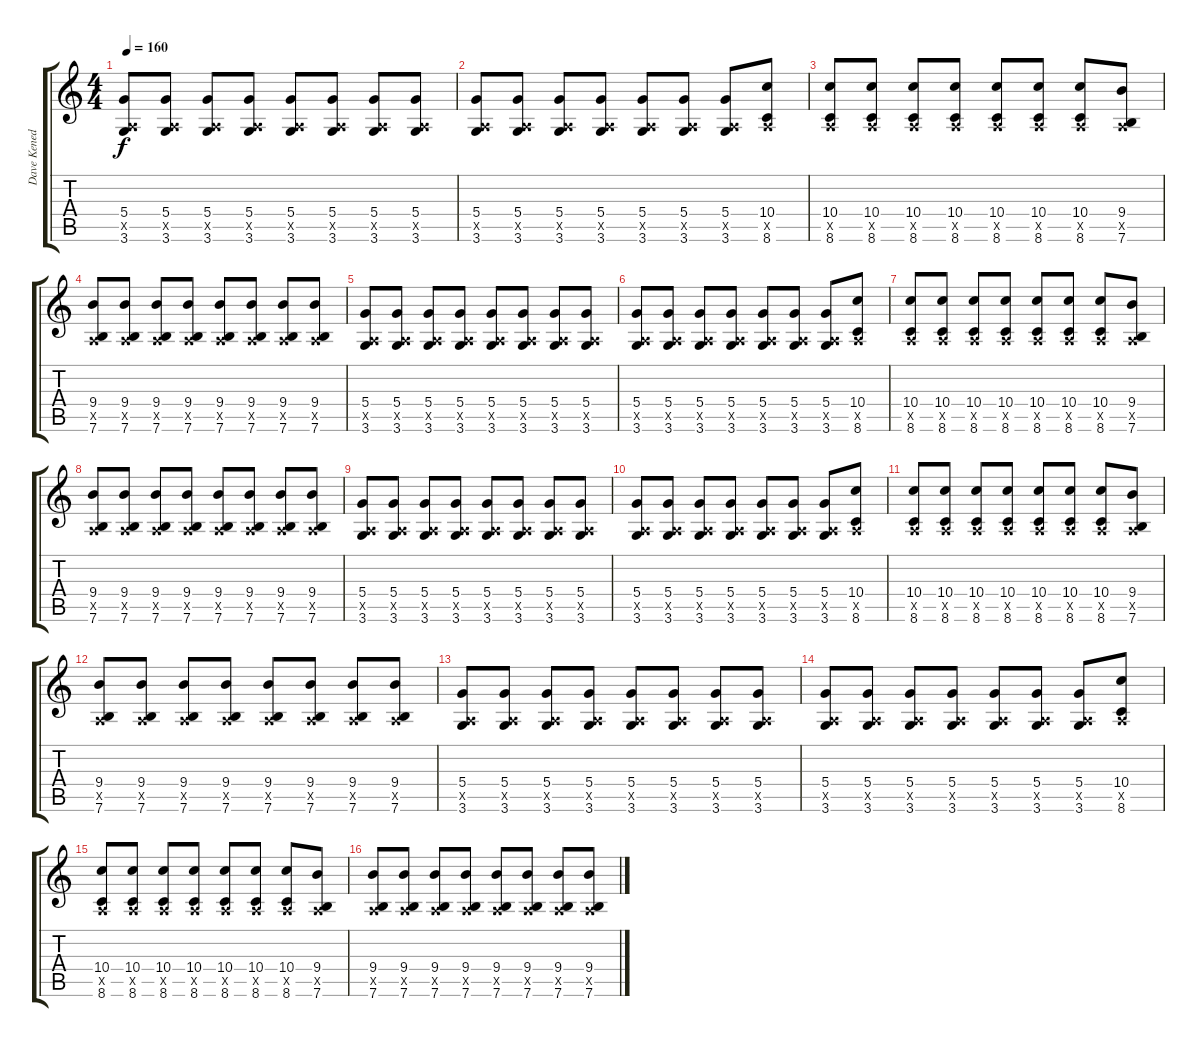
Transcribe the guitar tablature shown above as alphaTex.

\track ("Dave Kenedy" "Dave Kened") {instrument acousticguitarnylon}
\staff {score tabs}
\tuning (E4 B3 G3 D3 A2 E2) {hide}
\ts (4 4)
\tempo 160
\clef g2
\ks c
(5.4 0.5{x} 3.6).8{dy f} (5.4 0.5{x} 3.6).8 (5.4 0.5{x} 3.6).8 (5.4 0.5{x} 3.6).8 (5.4 0.5{x} 3.6).8 (5.4 0.5{x} 3.6).8 (5.4 0.5{x} 3.6).8 (5.4 0.5{x} 3.6).8 |
(5.4 0.5{x} 3.6).8 (5.4 0.5{x} 3.6).8 (5.4 0.5{x} 3.6).8 (5.4 0.5{x} 3.6).8 (5.4 0.5{x} 3.6).8 (5.4 0.5{x} 3.6).8 (5.4 0.5{x} 3.6).8 (10.4 0.5{x} 8.6).8 |
(10.4 0.5{x} 8.6).8 (10.4 0.5{x} 8.6).8 (10.4 0.5{x} 8.6).8 (10.4 0.5{x} 8.6).8 (10.4 0.5{x} 8.6).8 (10.4 0.5{x} 8.6).8 (10.4 0.5{x} 8.6).8 (9.4 0.5{x} 7.6).8 |
(9.4 0.5{x} 7.6).8 (9.4 0.5{x} 7.6).8 (9.4 0.5{x} 7.6).8 (9.4 0.5{x} 7.6).8 (9.4 0.5{x} 7.6).8 (9.4 0.5{x} 7.6).8 (9.4 0.5{x} 7.6).8 (9.4 0.5{x} 7.6).8 |
(5.4 0.5{x} 3.6).8 (5.4 0.5{x} 3.6).8 (5.4 0.5{x} 3.6).8 (5.4 0.5{x} 3.6).8 (5.4 0.5{x} 3.6).8 (5.4 0.5{x} 3.6).8 (5.4 0.5{x} 3.6).8 (5.4 0.5{x} 3.6).8 |
(5.4 0.5{x} 3.6).8 (5.4 0.5{x} 3.6).8 (5.4 0.5{x} 3.6).8 (5.4 0.5{x} 3.6).8 (5.4 0.5{x} 3.6).8 (5.4 0.5{x} 3.6).8 (5.4 0.5{x} 3.6).8 (10.4 0.5{x} 8.6).8 |
(10.4 0.5{x} 8.6).8 (10.4 0.5{x} 8.6).8 (10.4 0.5{x} 8.6).8 (10.4 0.5{x} 8.6).8 (10.4 0.5{x} 8.6).8 (10.4 0.5{x} 8.6).8 (10.4 0.5{x} 8.6).8 (9.4 0.5{x} 7.6).8 |
(9.4 0.5{x} 7.6).8 (9.4 0.5{x} 7.6).8 (9.4 0.5{x} 7.6).8 (9.4 0.5{x} 7.6).8 (9.4 0.5{x} 7.6).8 (9.4 0.5{x} 7.6).8 (9.4 0.5{x} 7.6).8 (9.4 0.5{x} 7.6).8 |
(5.4 0.5{x} 3.6).8 (5.4 0.5{x} 3.6).8 (5.4 0.5{x} 3.6).8 (5.4 0.5{x} 3.6).8 (5.4 0.5{x} 3.6).8 (5.4 0.5{x} 3.6).8 (5.4 0.5{x} 3.6).8 (5.4 0.5{x} 3.6).8 |
(5.4 0.5{x} 3.6).8 (5.4 0.5{x} 3.6).8 (5.4 0.5{x} 3.6).8 (5.4 0.5{x} 3.6).8 (5.4 0.5{x} 3.6).8 (5.4 0.5{x} 3.6).8 (5.4 0.5{x} 3.6).8 (10.4 0.5{x} 8.6).8 |
(10.4 0.5{x} 8.6).8 (10.4 0.5{x} 8.6).8 (10.4 0.5{x} 8.6).8 (10.4 0.5{x} 8.6).8 (10.4 0.5{x} 8.6).8 (10.4 0.5{x} 8.6).8 (10.4 0.5{x} 8.6).8 (9.4 0.5{x} 7.6).8 |
(9.4 0.5{x} 7.6).8 (9.4 0.5{x} 7.6).8 (9.4 0.5{x} 7.6).8 (9.4 0.5{x} 7.6).8 (9.4 0.5{x} 7.6).8 (9.4 0.5{x} 7.6).8 (9.4 0.5{x} 7.6).8 (9.4 0.5{x} 7.6).8 |
(5.4 0.5{x} 3.6).8 (5.4 0.5{x} 3.6).8 (5.4 0.5{x} 3.6).8 (5.4 0.5{x} 3.6).8 (5.4 0.5{x} 3.6).8 (5.4 0.5{x} 3.6).8 (5.4 0.5{x} 3.6).8 (5.4 0.5{x} 3.6).8 |
(5.4 0.5{x} 3.6).8 (5.4 0.5{x} 3.6).8 (5.4 0.5{x} 3.6).8 (5.4 0.5{x} 3.6).8 (5.4 0.5{x} 3.6).8 (5.4 0.5{x} 3.6).8 (5.4 0.5{x} 3.6).8 (10.4 0.5{x} 8.6).8 |
(10.4 0.5{x} 8.6).8 (10.4 0.5{x} 8.6).8 (10.4 0.5{x} 8.6).8 (10.4 0.5{x} 8.6).8 (10.4 0.5{x} 8.6).8 (10.4 0.5{x} 8.6).8 (10.4 0.5{x} 8.6).8 (9.4 0.5{x} 7.6).8 |
(9.4 0.5{x} 7.6).8 (9.4 0.5{x} 7.6).8 (9.4 0.5{x} 7.6).8 (9.4 0.5{x} 7.6).8 (9.4 0.5{x} 7.6).8 (9.4 0.5{x} 7.6).8 (9.4 0.5{x} 7.6).8 (9.4 0.5{x} 7.6).8
